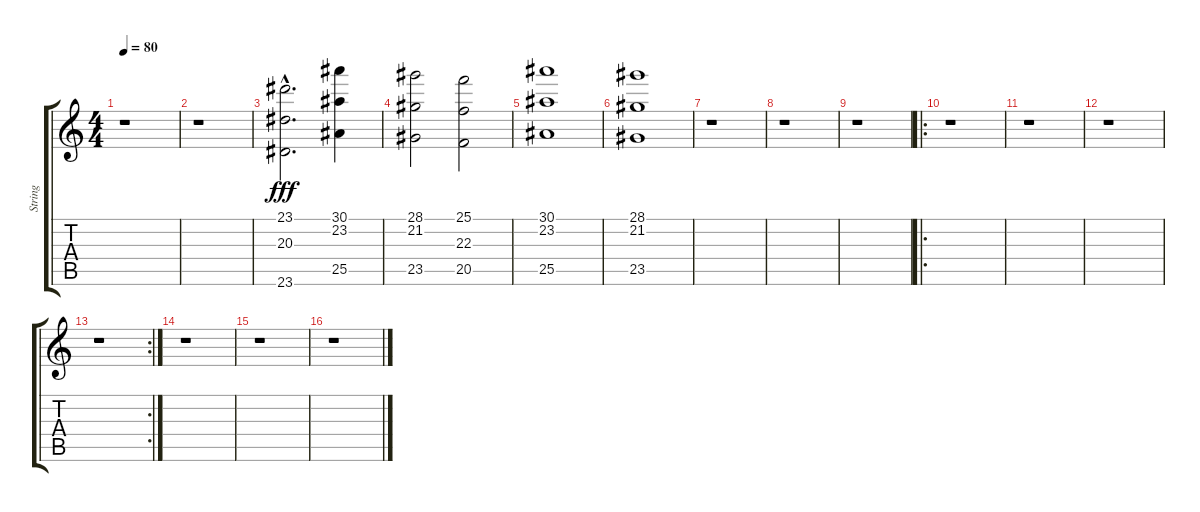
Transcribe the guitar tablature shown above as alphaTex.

\track ("String" "String") {instrument stringensemble1}
\staff {score tabs}
\tuning (E4 B3 G3 D3 A2 E2) {hide}
\ts (4 4)
\tempo 80
\clef g2
\ks c
r.1{dy fff} |
r.1 |
(23.1{hac} 20.3{hac} 23.6{hac}).2{d} (30.1 23.2 25.5).4 |
(28.1 21.2 23.5).2 (25.1 22.3 20.5).2 |
(30.1 23.2 25.5).1 |
(28.1 21.2 23.5).1 |
r.1 |
r.1 |
r.1 |
\ro
r.1 |
r.1 |
r.1 |
\rc 2
r.1 |
r.1 |
r.1 |
r.1
